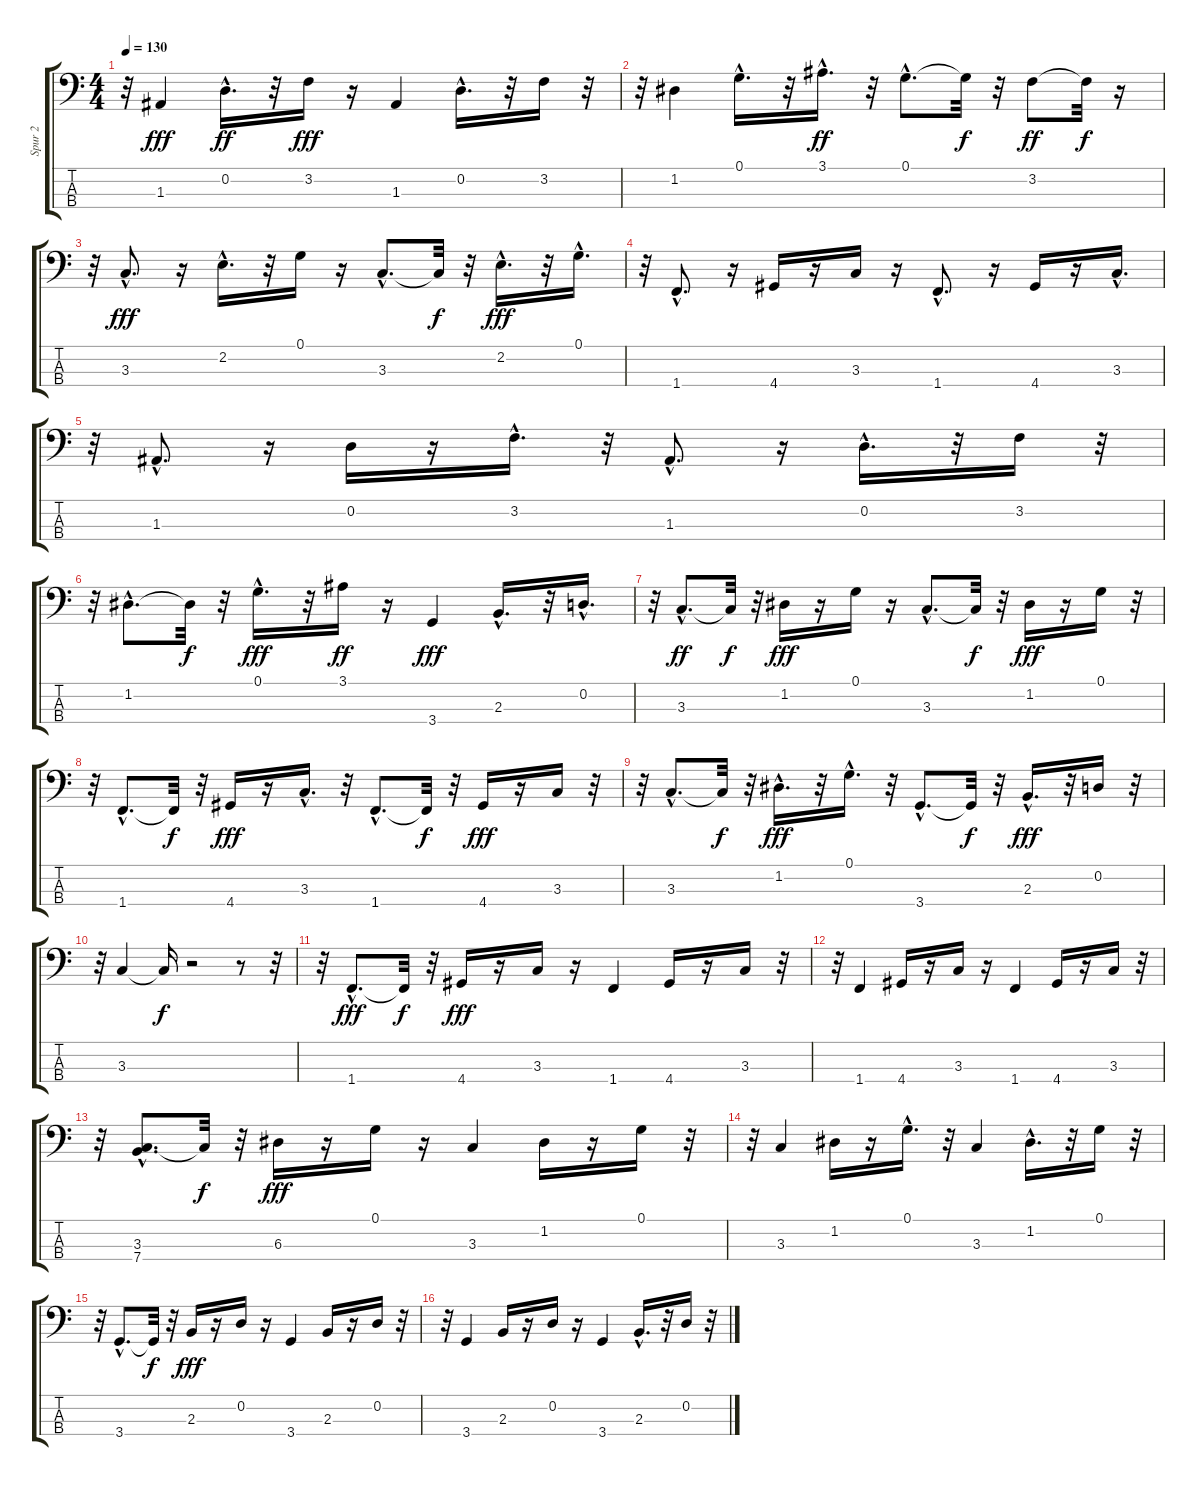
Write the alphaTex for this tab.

\track ("Spur 2" "Spur 2") {instrument electricbassfinger}
\staff {score tabs}
\tuning (G2 D2 A1 E1) {hide}
\ts (4 4)
\tempo 130
\clef f4
\ks c
r.32{dy fff} 1.3.4 0.2{hac}.16{d dy ff} r.32 3.2.16{dy fff} r.16 1.3.4 0.2{hac}.16{d} r.32 3.2.16 r.32 |
r.32 1.2.4 0.1{hac}.16{d} r.32 3.1{hac}.16{d dy ff} r.32 0.1{hac}.8{d} 0.1{t}.32{dy f} r.32 3.2.8{dy ff} 3.2{t}.32{dy f} r.16 |
r.32 3.3{hac}.8{d dy fff} r.16 2.2{hac}.16{d} r.32 0.1.16 r.16 3.3{hac}.8{d} 3.3{t}.32{dy f} r.32 2.2{hac}.16{d dy fff} r.32 0.1{hac}.16{d} |
r.32 1.4{hac}.8{d} r.16 4.4.16 r.16 3.3.16 r.16 1.4{hac}.8{d} r.16 4.4.16 r.16 3.3{hac}.16{d} |
r.32 1.3{hac}.8{d} r.16 0.2.16 r.16 3.2{hac}.16{d} r.32 1.3{hac}.8{d} r.16 0.2{hac}.16{d} r.32 3.2.16 r.32 |
r.32 1.2{hac}.8{d} 1.2{t}.32{dy f} r.32 0.1{hac}.16{d dy fff} r.32 3.1.16{dy ff} r.16 3.4.4{dy fff} 2.3{hac}.16{d} r.32 0.2{hac}.16{d} |
r.32 3.3{hac}.8{d dy ff} 3.3{t}.32{dy f} r.32 1.2.16{dy fff} r.16 0.1.16 r.16 3.3{hac}.8{d} 3.3{t}.32{dy f} r.32 1.2.16{dy fff} r.16 0.1.16 r.32 |
r.32 1.4{hac}.8{d} 1.4{t}.32{dy f} r.32 4.4.16{dy fff} r.16 3.3{hac}.16{d} r.32 1.4{hac}.8{d} 1.4{t}.32{dy f} r.32 4.4.16{dy fff} r.16 3.3.16 r.32 |
r.32 3.3{hac}.8{d} 3.3{t}.32{dy f} r.32 1.2{hac}.16{d dy fff} r.32 0.1{hac}.16{d} r.32 3.4{hac}.8{d} 3.4{t}.32{dy f} r.32 2.3{hac}.16{d dy fff} r.32 0.2.16 r.32 |
r.32 3.3.4 3.3{t}.16{dy f} r.2 r.8 r.32 |
r.32 1.4{hac}.8{d dy fff} 1.4{t}.32{dy f} r.32 4.4.16{dy fff} r.16 3.3.16 r.16 1.4.4 4.4.16 r.16 3.3.16 r.32 |
r.32 1.4.4 4.4.16 r.16 3.3.16 r.16 1.4.4 4.4.16 r.16 3.3.16 r.32 |
r.32 (3.3{hac} 7.4).8{d} 3.3{t}.32{dy f} r.32 6.3.16{dy fff} r.16 0.1.16 r.16 3.3.4 1.2.16 r.16 0.1.16 r.32 |
r.32 3.3.4 1.2.16 r.16 0.1{hac}.16{d} r.32 3.3.4 1.2{hac}.16{d} r.32 0.1.16 r.32 |
r.32 3.4{hac}.8{d} 3.4{t}.32{dy f} r.32 2.3.16{dy fff} r.16 0.2.16 r.16 3.4.4 2.3.16 r.16 0.2.16 r.32 |
r.32 3.4.4 2.3.16 r.16 0.2.16 r.16 3.4.4 2.3{hac}.16{d} r.32 0.2.16 r.32
